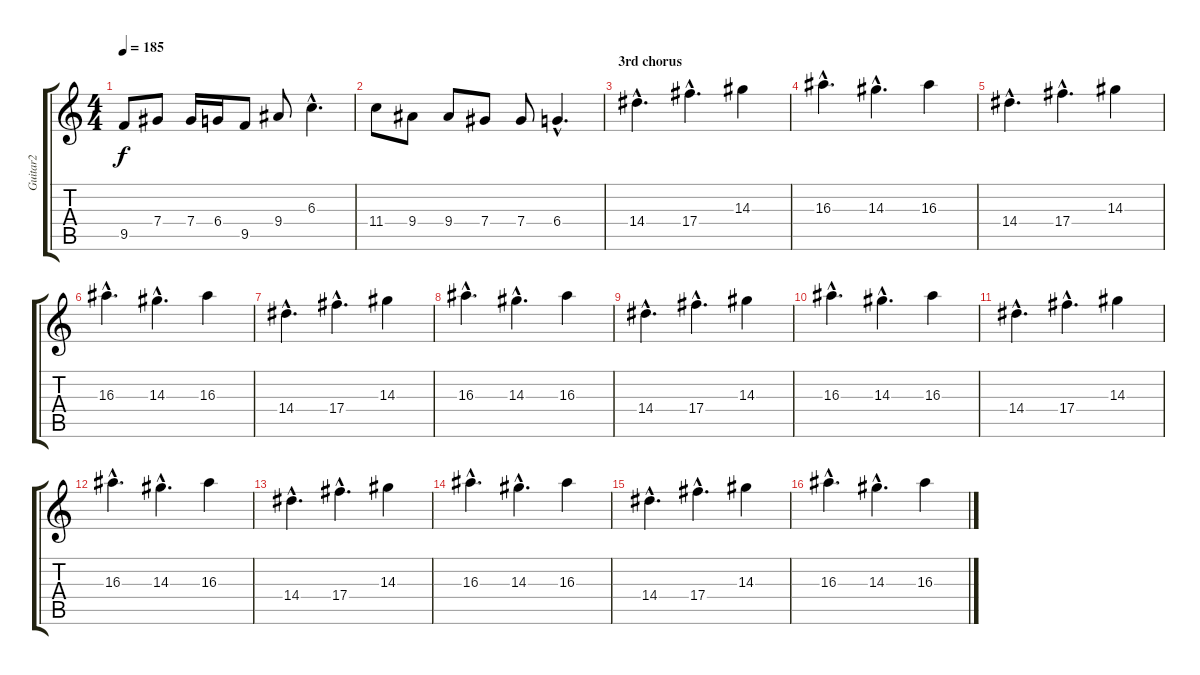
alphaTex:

\track ("Guitar2" "Guitar2") {instrument distortionguitar}
\staff {score tabs}
\tuning (Eb4 Bb3 Gb3 Db3 Ab2 Eb2) {hide}
\ts (4 4)
\tempo 185
\clef g2
\ks c
9.5.8{dy f} 7.4.8 7.4.16 6.4.16 9.5.8 9.4.8 6.3{hac}.4{d} |
11.4.8 9.4.8 9.4.8 7.4.8 7.4.8 6.4{hac}.4{d} |
\section ("" "3rd chorus")
14.4{hac}.4{d} 17.4{hac}.4{d} 14.3.4 |
16.3{hac}.4{d} 14.3{hac}.4{d} 16.3.4 |
14.4{hac}.4{d} 17.4{hac}.4{d} 14.3.4 |
16.3{hac}.4{d} 14.3{hac}.4{d} 16.3.4 |
14.4{hac}.4{d} 17.4{hac}.4{d} 14.3.4 |
16.3{hac}.4{d} 14.3{hac}.4{d} 16.3.4 |
14.4{hac}.4{d} 17.4{hac}.4{d} 14.3.4 |
16.3{hac}.4{d} 14.3{hac}.4{d} 16.3.4 |
14.4{hac}.4{d} 17.4{hac}.4{d} 14.3.4 |
16.3{hac}.4{d} 14.3{hac}.4{d} 16.3.4 |
14.4{hac}.4{d} 17.4{hac}.4{d} 14.3.4 |
16.3{hac}.4{d} 14.3{hac}.4{d} 16.3.4 |
14.4{hac}.4{d} 17.4{hac}.4{d} 14.3.4 |
16.3{hac}.4{d} 14.3{hac}.4{d} 16.3.4
